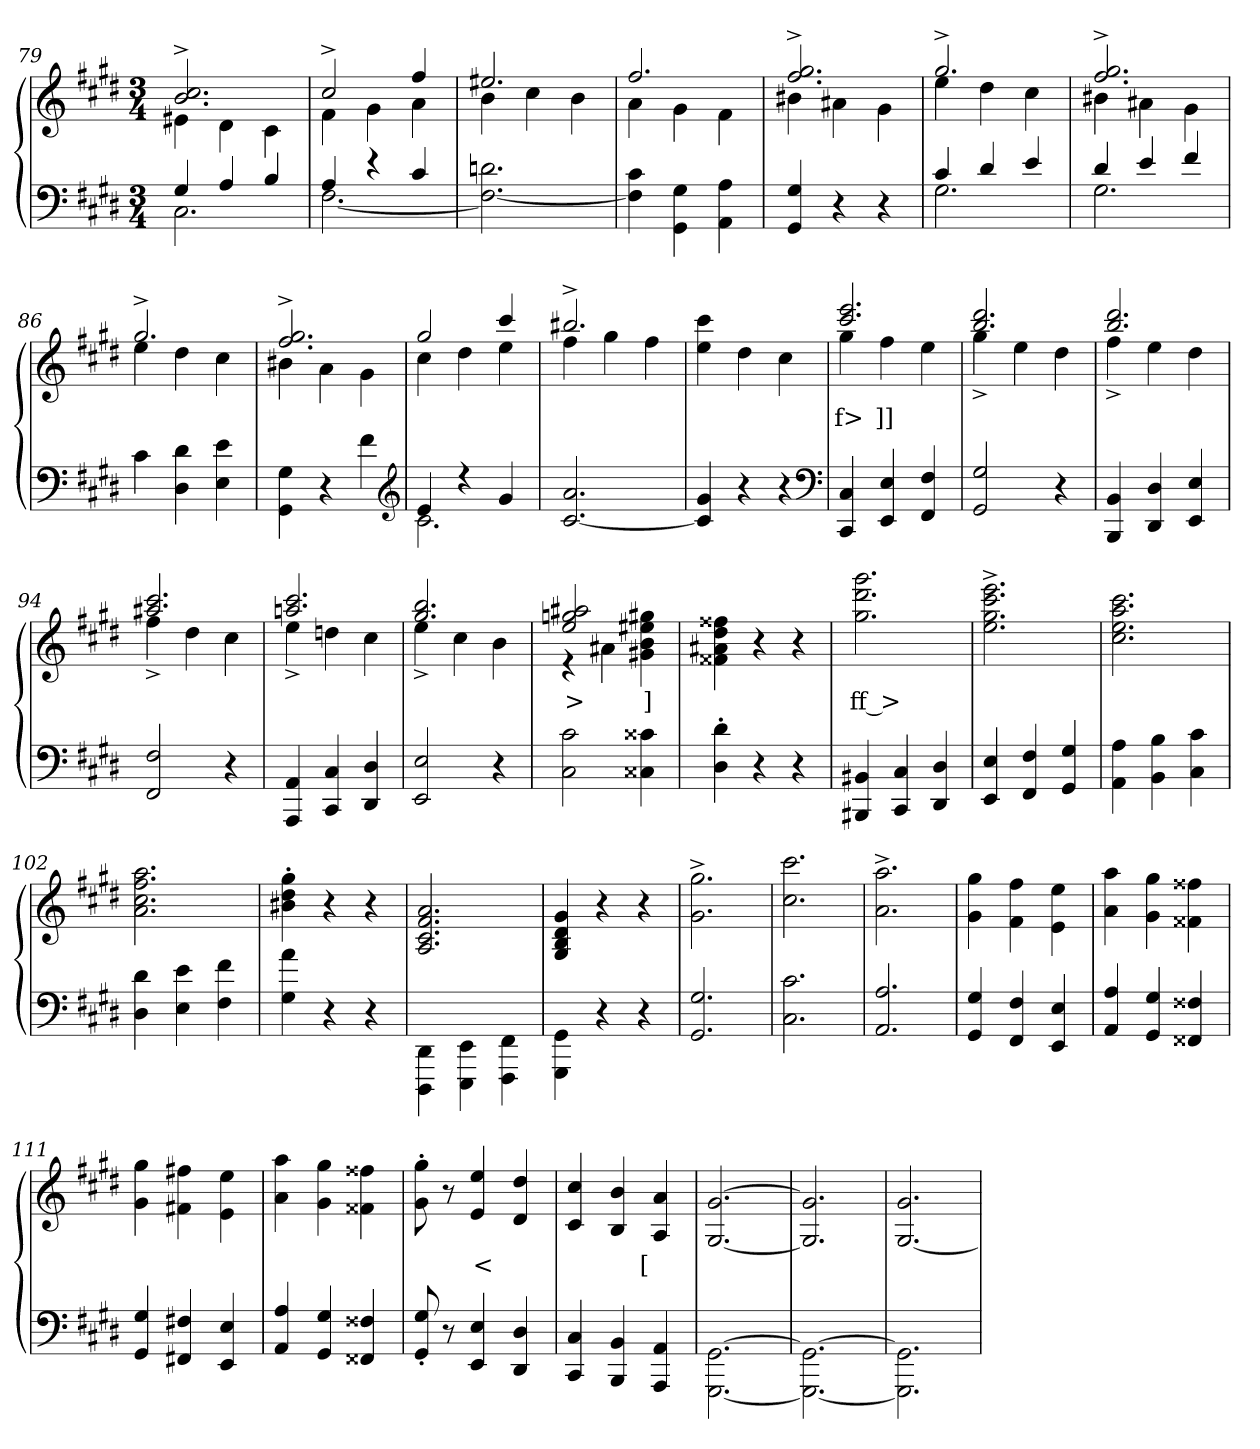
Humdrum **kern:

**kern	**kern	**text
*part2	*part1	*part1
*staff2	*staff1	*staff1
*clefF4	*clefG2	*
*k[f#c#g#d#]	*k[f#c#g#d#]	*
*M3/4	*M3/4	*
=79	=79	=79
*^	*^	*
4G#	2.C#	2.cc#^> 2.b^>	4e#X	.
4A	.	.	4d#	.
4B	.	.	4c#	.
=80	=80	=80	=80	=80
4A	[2.F#	2cc#^>	4f#	.
4r	.	.	4g#	.
4c#	.	4ff#	4a	.
*v	*v	*	*	*
=81	=81	=81	=81
2.dn 2.F#_	2.ee#X	4b	.
.	.	4cc#	.
.	.	4b	.
=82	=82	=82	=82
4c# 4F#]	2.ff#	4a	.
4G#\ 4GG#\	.	4g#	.
4A\ 4AA\	.	4f#	.
=83	=83	=83	=83
4G# 4GG#	2.gg#^> 2.ff#^>	4b#X	.
4r	.	4a#X	.
4r	.	4g#	.
=84	=84	=84	=84
*^	*	*	*
4c#	2.G#	2.gg#^>	4ee	.
4d#	.	.	4dd#	.
4e	.	.	4cc#	.
=85	=85	=85	=85	=85
4d#	2.G#	2.gg#^> 2.ff#^>	4b#X	.
4e	.	.	4a#X	.
4f#	.	.	4g#	.
*v	*v	*	*	*
=86	=86	=86	=86
4c#	2.gg#^>	4ee	.
4d# 4D#	.	4dd#	.
4e 4E	.	4cc#	.
=87	=87	=87	=87
4G#\ 4GG#\	2.gg#^> 2.ff#^>	4b#X	.
4r	.	4a	.
4f#	.	4g#	.
*clefG2	*	*	*
=88	=88	=88	=88
*^	*	*	*
4e	2.c#	2gg#	4cc#	.
4r	.	.	4dd#	.
4g#	.	4ccc#	4ee	.
*v	*v	*	*	*
=89	=89	=89	=89
2.a [2.c#	2.bb#X^>	4ff#	.
.	.	4gg#	.
.	.	4ff#	.
*	*v	*v	*
=90	=90	=90
4g# 4c#]	4ccc# 4ee	.
4r	4dd#	.
4r	4cc#	.
*clefF4	*	*
=91	=91	=91
*	*^	*
4C# 4CC#	2.eee 2.ccc#	4gg#	f>
4E 4EE	.	4ff#	]]
4F# 4FF#	.	4ee	.
=92	=92	=92	=92
2G# 2GG#	2.ddd# 2.bb	4gg#^>	.
.	.	4ee	.
4r	.	4dd#	.
=93	=93	=93	=93
4BB 4BBB	2.ddd# 2.bb	4ff#^>	.
4D# 4DD#	.	4ee	.
4E 4EE	.	4dd#	.
=94	=94	=94	=94
2F# 2FF#	2.ccc# 2.aa#X	4ff#^>	.
.	.	4dd#	.
4r	.	4cc#	.
=95	=95	=95	=95
4AA 4AAA	2.ccc# 2.aan	4ee^>	.
4C# 4CC#	.	4ddn	.
4D# 4DD#	.	4cc#	.
=96	=96	=96	=96
2E 2EE	2.bb 2.gg#	4ee^>	.
.	.	4cc#	.
4r	.	4b	.
=97	=97	=97	=97
2c# 2C#	2aa#X 2ggn 2ee	4r	>
.	.	4a#	.
4c##X 4C##X	4ryy	4gg#X 4ee#X 4b 4g#X	]
*	*v	*v	*
=98	=98	=98
4d#'> 4D#'>	4ff##X 4dd# 4a#X 4f##X	.
4r	4r	.
4r	4r	.
=99	=99	=99
4BB#X 4BBB#X	2.ggg# 2.ddd# 2.gg#	ff >
4C# 4CC#	.	.
4D# 4DD#	.	.
=100	=100	=100
4E 4EE	2.eee^> 2.ccc#^> 2.gg#^> 2.ee^>	.
4F# 4FF#	.	.
4G# 4GG#	.	.
=101	=101	=101
4A 4AA	2.ccc# 2.aa 2.ee 2.cc#	.
4B 4BB	.	.
4c# 4C#	.	.
=102	=102	=102
4d# 4D#	2.aa 2.ff# 2.cc# 2.a	.
4e 4E	.	.
4f# 4F#	.	.
=103	=103	=103
4a 4G#	4gg#'> 4dd#'> 4b#X'>	.
4r	4r	.
4r	4r	.
=104	=104	=104
4DD#\ 4DDD#\	2.a 2.f# 2.c# 2.A	.
4EE\ 4EEE\	.	.
4FF#\ 4FFF#\	.	.
=105	=105	=105
4GG#\ 4GGG#\	4g# 4d# 4B 4G#	.
4r	4r	.
4r	4r	.
=106	=106	=106
2.G# 2.GG#	2.gg#^> 2.g#^>	.
=107	=107	=107
2.c# 2.C#	2.ccc# 2.cc#	.
=108	=108	=108
2.A/ 2.AA/	2.aa^> 2.a^>	.
=109	=109	=109
4G# 4GG#	4gg# 4g#	.
4F# 4FF#	4ff# 4f#	.
4E 4EE	4ee\ 4e\	.
=110	=110	=110
4A/ 4AA/	4aa 4a	.
4G# 4GG#	4gg# 4g#	.
4F##X 4FF##X	4ff##X 4f##X	.
=111	=111	=111
4G# 4GG#	4gg# 4g#	.
4F#X 4FF#X	4ff#X 4f#X	.
4E 4EE	4ee\ 4e\	.
=112	=112	=112
4A/ 4AA/	4aa 4a	.
4G# 4GG#	4gg# 4g#	.
4F##X 4FF##X	4ff##X 4f##X	.
=113	=113	=113
8G#'> 8GG#'>	8gg#'> 8g#'>	.
8r	8r	.
4E 4EE	4ee 4e	<
4D# 4DD#	4dd# 4d#	.
=114	=114	=114
4C# 4CC#	4cc# 4c#	.
4BB 4BBB	4b 4B	.
4AA 4AAA	4a 4A	[
=115	=115	=115
[2.GG#\ [2.GGG#\	[2.g# [2.G#	.
=116	=116	=116
2.GG#\_ 2.GGG#\_	2.g#] 2.G#]	.
=117	=117	=117
2.GG#\] 2.GGG#\]	2.g# [2.G#	.
=	=	=
*-	*-	*-
